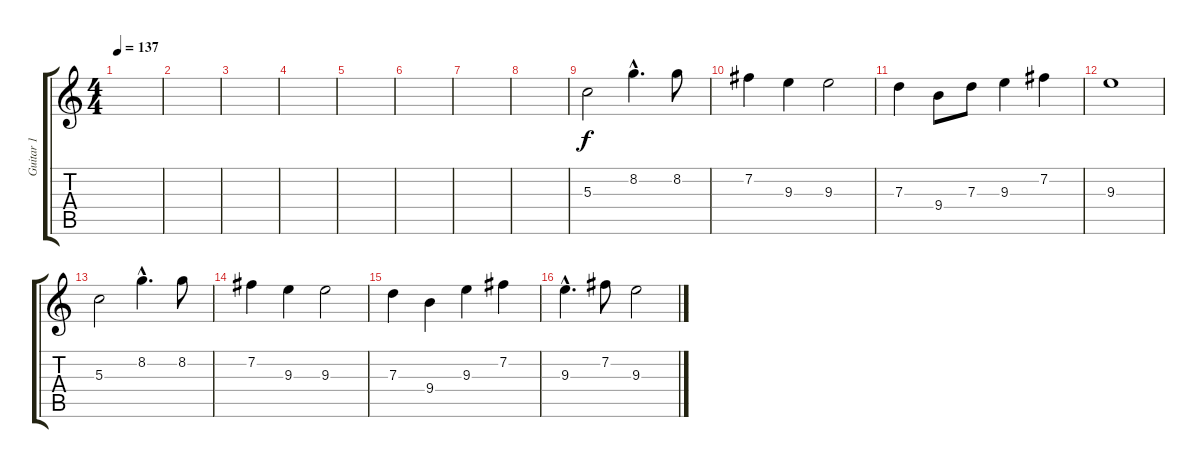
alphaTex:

\track ("Guitar 1" "Guitar 1") {instrument acousticguitarsteel}
\staff {score tabs}
\tuning (E4 B3 G3 D3 A2 E2) {hide}
\ts (4 4)
\tempo 137
\clef g2
\ks c
|
|
|
|
|
|
|
|
5.3.2 8.2{hac}.4{d} 8.2.8 |
7.2.4 9.3.4 9.3.2 |
7.3.4 9.4.8 7.3.8 9.3.4 7.2.4 |
9.3.1 |
5.3.2 8.2{hac}.4{d} 8.2.8 |
7.2.4 9.3.4 9.3.2 |
7.3.4 9.4.4 9.3.4 7.2.4 |
9.3{hac}.4{d} 7.2.8 9.3.2
